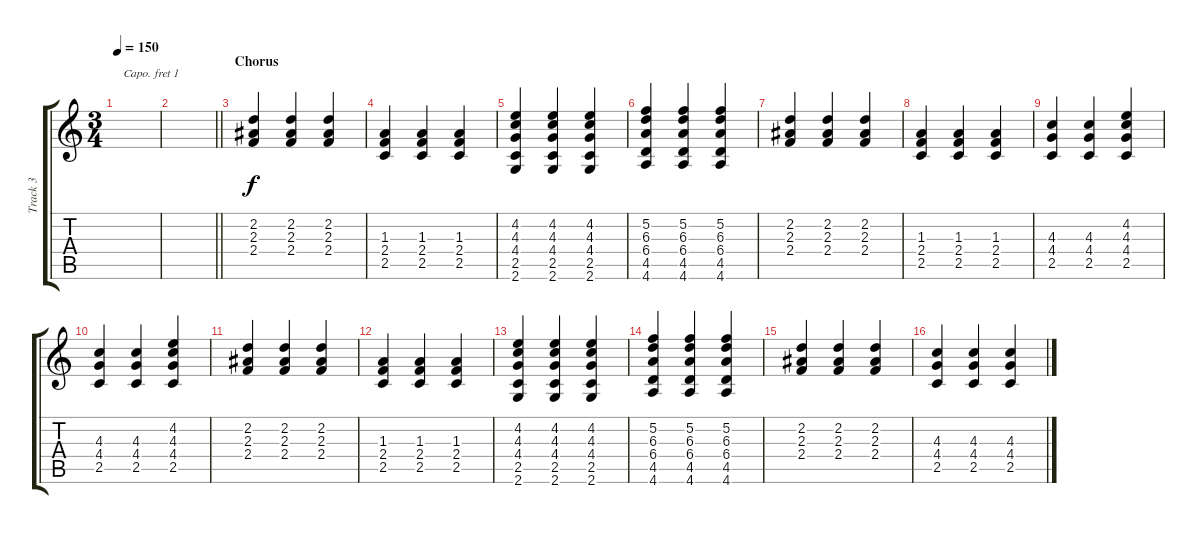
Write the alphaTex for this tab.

\track ("Track 3" "Track 3") {instrument distortionguitar}
\staff {score tabs}
\capo 1
\tuning (E4 B3 G3 D3 A2 E2) {hide}
\ts (3 4)
\tempo 150
\clef g2
\ks c
|
\barLineRight lightlight
|
\section ("" "Chorus")
(2.2 2.3 2.4).4 (2.2 2.3 2.4).4 (2.2 2.3 2.4).4 |
(1.3 2.4 2.5).4 (1.3 2.4 2.5).4 (1.3 2.4 2.5).4 |
(4.2 4.3 4.4 2.5 2.6).4 (4.2 4.3 4.4 2.5 2.6).4 (4.2 4.3 4.4 2.5 2.6).4 |
(5.2 6.3 6.4 4.5 4.6).4 (5.2 6.3 6.4 4.5 4.6).4 (5.2 6.3 6.4 4.5 4.6).4 |
(2.2 2.3 2.4).4 (2.2 2.3 2.4).4 (2.2 2.3 2.4).4 |
(1.3 2.4 2.5).4 (1.3 2.4 2.5).4 (1.3 2.4 2.5).4 |
(4.3 4.4 2.5).4 (4.3 4.4 2.5).4 (4.2 4.3 4.4 2.5).4 |
(4.3 4.4 2.5).4 (4.3 4.4 2.5).4 (4.2 4.3 4.4 2.5).4 |
(2.2 2.3 2.4).4 (2.2 2.3 2.4).4 (2.2 2.3 2.4).4 |
(1.3 2.4 2.5).4 (1.3 2.4 2.5).4 (1.3 2.4 2.5).4 |
(4.2 4.3 4.4 2.5 2.6).4 (4.2 4.3 4.4 2.5 2.6).4 (4.2 4.3 4.4 2.5 2.6).4 |
(5.2 6.3 6.4 4.5 4.6).4 (5.2 6.3 6.4 4.5 4.6).4 (5.2 6.3 6.4 4.5 4.6).4 |
(2.2 2.3 2.4).4 (2.2 2.3 2.4).4 (2.2 2.3 2.4).4 |
(4.3 4.4 2.5).4 (4.3 4.4 2.5).4 (4.3 4.4 2.5).4
